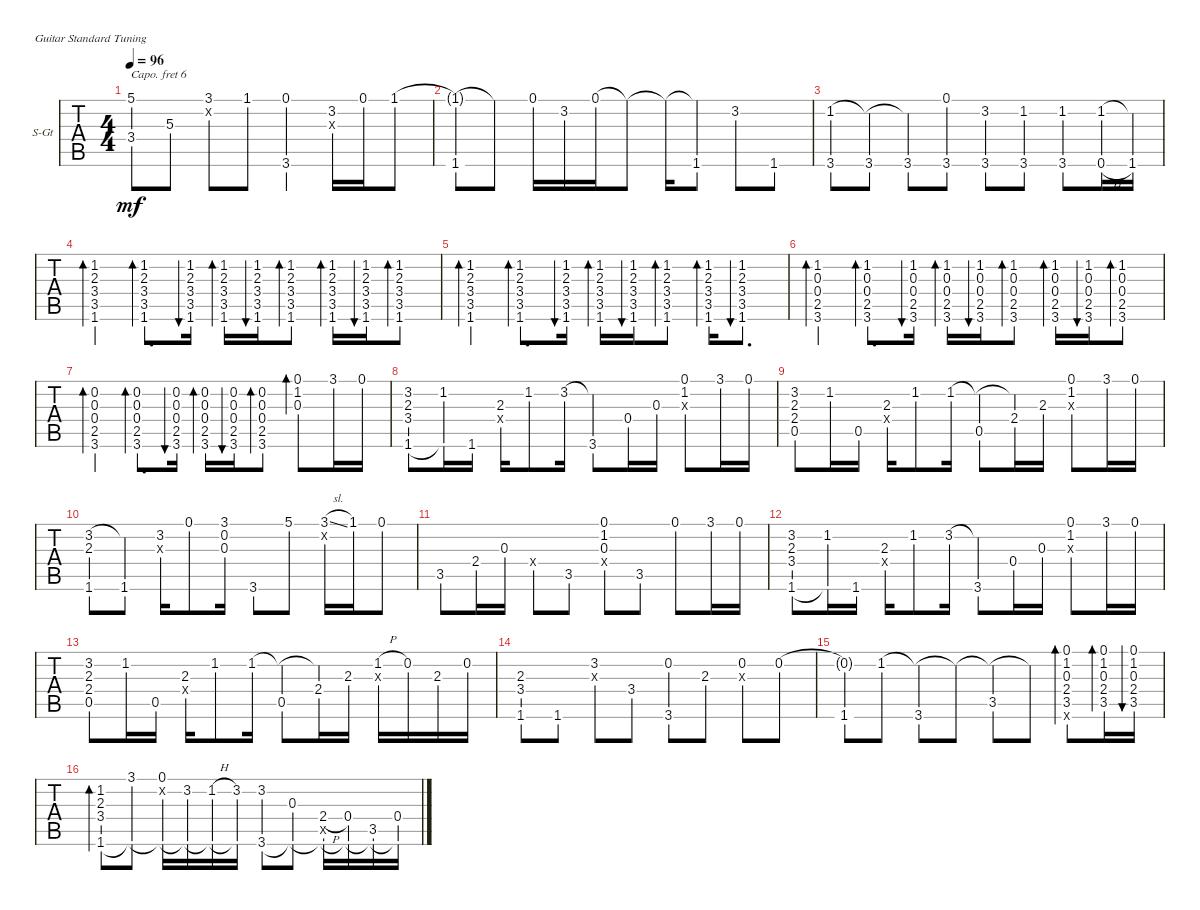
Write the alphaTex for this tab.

\defaultSystemsLayout 4
\bracketExtendMode groupsimilarinstruments
\firstSystemTrackNameOrientation horizontal
\otherSystemsTrackNameOrientation horizontal
\track ("Steel Guitar" "S-Gt") {instrument acousticguitarsteel}
\staff {tabs}
\capo 6
\tuning (E4 B3 G3 D3 A2 E2)
\ts (4 4)
\tempo 96
\clef g2
\ks c
(5.1 3.4).8{dy mf} 5.3.8 (3.1 0.2{x}).8 1.1.8 (0.1 3.6).4 (3.2 0.3{x}).16 0.1.16 1.1.8 |
(1.1{t} 1.6).8 1.1{t}.8 0.1.16 3.2.16 0.1.16 0.1{t}.8 0.1{t}.16 (0.1{t} 1.6).8 3.2.8 1.6.8 |
(1.2 3.6).8 (3.6 1.2{t}).8 (1.2{t} 3.6).8 (0.1 3.6).8 (3.2 3.6).8 (1.2 3.6).8 (1.2 3.6).8 (1.2 0.6{h}).16 (1.6 1.2{t}).16 |
(1.2 2.3 3.4 1.6 3.5).4{bd 30} (1.2 2.3 3.4 1.6 3.5).8{d bd 30} (1.2 2.3 3.4 1.6 3.5).16{bu 30} (1.2 2.3 3.4 1.6 3.5).16{bd 30} (1.2 2.3 3.4 1.6 3.5).16{bu 30} (1.2 2.3 3.4 1.6 3.5).8{bd 30} (1.2 2.3 3.4 1.6 3.5).16{bd 30} (1.2 2.3 3.4 1.6 3.5).16{bu 30} (1.2 2.3 3.4 1.6 3.5).8{bd 30} |
(1.2 2.3 3.4 1.6 3.5).4{bd 30} (1.2 2.3 3.4 1.6 3.5).8{d bd 30} (1.2 2.3 3.4 1.6 3.5).16{bu 30} (1.2 2.3 3.4 1.6 3.5).16{bd 30} (1.2 2.3 3.4 1.6 3.5).16{bu 30} (1.2 2.3 3.4 1.6 3.5).8{bd 30} (1.2 2.3 3.4 1.6 3.5).16{bd 30} (1.2 2.3 3.4 1.6 3.5).8{d bu 30} |
(1.2 0.3 0.4 3.6 2.5).4{bd 30} (1.2 0.3 0.4 3.6 2.5).8{d bd 30} (1.2 0.3 0.4 3.6 2.5).16{bu 30} (1.2 0.3 0.4 3.6 2.5).16{bd 30} (1.2 0.3 0.4 3.6 2.5).16{bu 30} (1.2 0.3 0.4 3.6 2.5).8{bd 30} (1.2 0.3 0.4 3.6 2.5).16{bd 30} (1.2 0.3 0.4 3.6 2.5).16{bu 30} (1.2 0.3 0.4 3.6 2.5).8{bd 30} |
(0.2 0.3 0.4 3.6 2.5).4{bd 30} (0.2 0.3 0.4 3.6 2.5).8{d bd 30} (0.2 0.3 0.4 3.6 2.5).16{bu 30} (0.2 0.3 0.4 3.6 2.5).16{bd 30} (0.2 0.3 0.4 3.6 2.5).16{bu 30} (0.2 0.3 0.4 3.6 2.5).8{bd 30} (0.1 1.2 0.3).8{bd 51} 3.1.16 0.1.16 |
(3.2 1.6 3.4 2.3).8 (1.2 1.6{t}).16 1.6.16 (2.3 0.4{x}).16 1.2.8 3.2.16 (3.6 3.2{t}).8 0.4.16 0.3.16 (0.1 1.2 0.3{x}).8 3.1.16 0.1.16 |
(3.2 0.5 2.3 2.4).8 1.2.16 0.5.16 (2.3 0.4{x}).16 1.2.8 1.2.16 (1.2{t} 0.5).8 (1.2{t} 2.4).16 2.3.16 (0.1 1.2 0.3{x}).8 3.1.16 0.1.16 |
(3.2 2.3 1.6).8 (3.2{t} 1.6).8 (3.2 0.3{x}).16 0.1.8 (3.1 0.2 0.3).16 3.6.8 5.1.8 (3.1{sl} 0.2{x}).16 1.1.16 0.1.8 |
3.5.8 2.4.16 0.3.16 0.4{x}.8 3.5.8 (0.4{x} 0.3 1.2 0.1).8 3.5.8 0.1.8 3.1.16 0.1.16 |
(3.2 1.6 3.4 2.3).8 (1.2 1.6{t}).16 1.6.16 (2.3 0.4{x}).16 1.2.8 3.2.16 (3.6 3.2{t}).8 0.4.16 0.3.16 (0.1 1.2 0.3{x}).8 3.1.16 0.1.16 |
(3.2 0.5 2.3 2.4).8 1.2.16 0.5.16 (2.3 0.4{x}).16 1.2.8 1.2.16 (1.2{t} 0.5).8 (1.2{t} 2.4).16 2.3.16 (1.2{h} 0.3{x}).16 0.2.16 2.3.16 0.2.16 |
(2.3 3.4 1.6).8 1.6.8 (3.2 0.3{x}).8 3.4.8 (0.2 3.6).8 2.3.8 (0.2 0.3{x}).8 0.2.8 |
(0.2{t} 1.6).8 1.2.8 (1.2{t} 3.6).8 1.2{t}.8 (1.2{t} 3.5).8 1.2{t}.8 (1.2 0.1 0.3 2.4 3.5 0.6{x}).8{bd 51} (1.2 3.5 2.4 0.3 0.1).16{bd 51} (0.1 1.2 0.3 2.4 3.5).16{bu 51} |
(1.2 2.3 3.4 1.6).8{bd 51} (3.1 1.6{t}).8 (0.1 1.6{t} 0.2{x}).16 (3.2 1.6{t}).16 (1.2{h} 1.6{t}).16 (3.2 1.6{t}).16 (3.2 3.6).8 (0.3 3.6{t}).8 (2.4{h} 3.6{t} 0.5{x}).16 (0.4 3.6{t}).16 (3.5 3.6{t}).16 (0.4 3.6{t}).16
